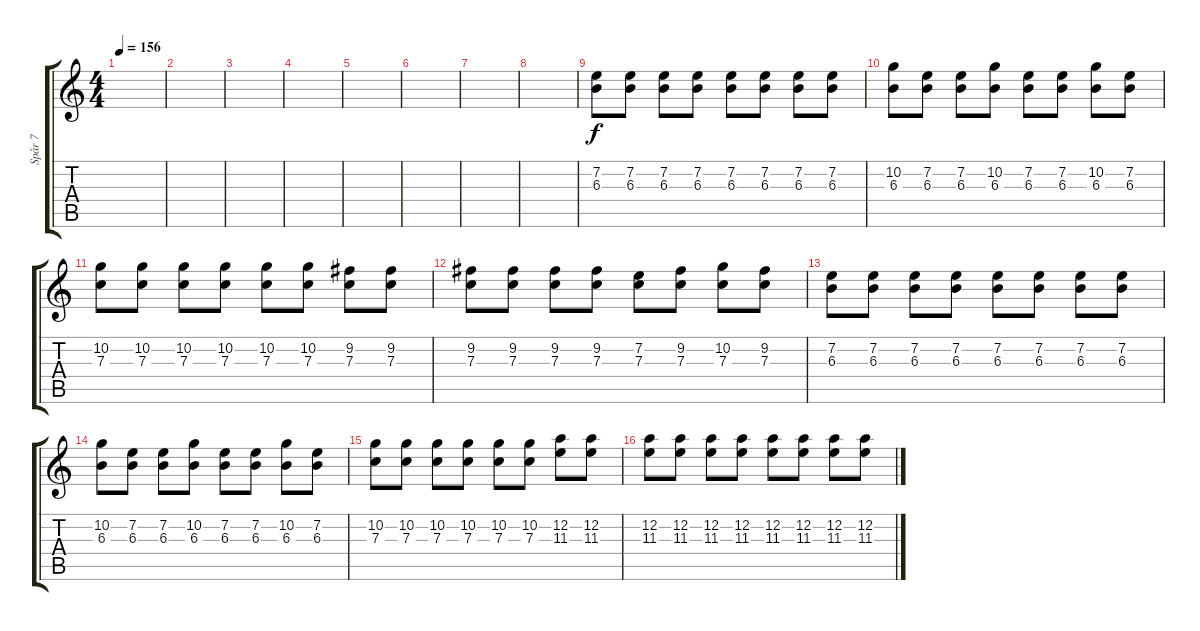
\track ("Spår 7" "Spår 7") {instrument distortionguitar}
\staff {score tabs}
\tuning (D4 A3 F3 C3 G2 C2) {hide}
\ts (4 4)
\tempo 156
\clef g2
\ks c
|
|
|
|
|
|
|
|
(7.2 6.3).8 (7.2 6.3).8 (7.2 6.3).8 (7.2 6.3).8 (7.2 6.3).8 (7.2 6.3).8 (7.2 6.3).8 (7.2 6.3).8 |
(10.2 6.3).8 (7.2 6.3).8 (7.2 6.3).8 (10.2 6.3).8 (7.2 6.3).8 (7.2 6.3).8 (10.2 6.3).8 (7.2 6.3).8 |
(10.2 7.3).8 (10.2 7.3).8 (10.2 7.3).8 (10.2 7.3).8 (10.2 7.3).8 (10.2 7.3).8 (9.2 7.3).8 (9.2 7.3).8 |
(9.2 7.3).8 (9.2 7.3).8 (9.2 7.3).8 (9.2 7.3).8 (7.2 7.3).8 (9.2 7.3).8 (10.2 7.3).8 (9.2 7.3).8 |
(7.2 6.3).8 (7.2 6.3).8 (7.2 6.3).8 (7.2 6.3).8 (7.2 6.3).8 (7.2 6.3).8 (7.2 6.3).8 (7.2 6.3).8 |
(10.2 6.3).8 (7.2 6.3).8 (7.2 6.3).8 (10.2 6.3).8 (7.2 6.3).8 (7.2 6.3).8 (10.2 6.3).8 (7.2 6.3).8 |
(10.2 7.3).8 (10.2 7.3).8 (10.2 7.3).8 (10.2 7.3).8 (10.2 7.3).8 (10.2 7.3).8 (12.2 11.3).8 (12.2 11.3).8 |
(12.2 11.3).8 (12.2 11.3).8 (12.2 11.3).8 (12.2 11.3).8 (12.2 11.3).8 (12.2 11.3).8 (12.2 11.3).8 (12.2 11.3).8
